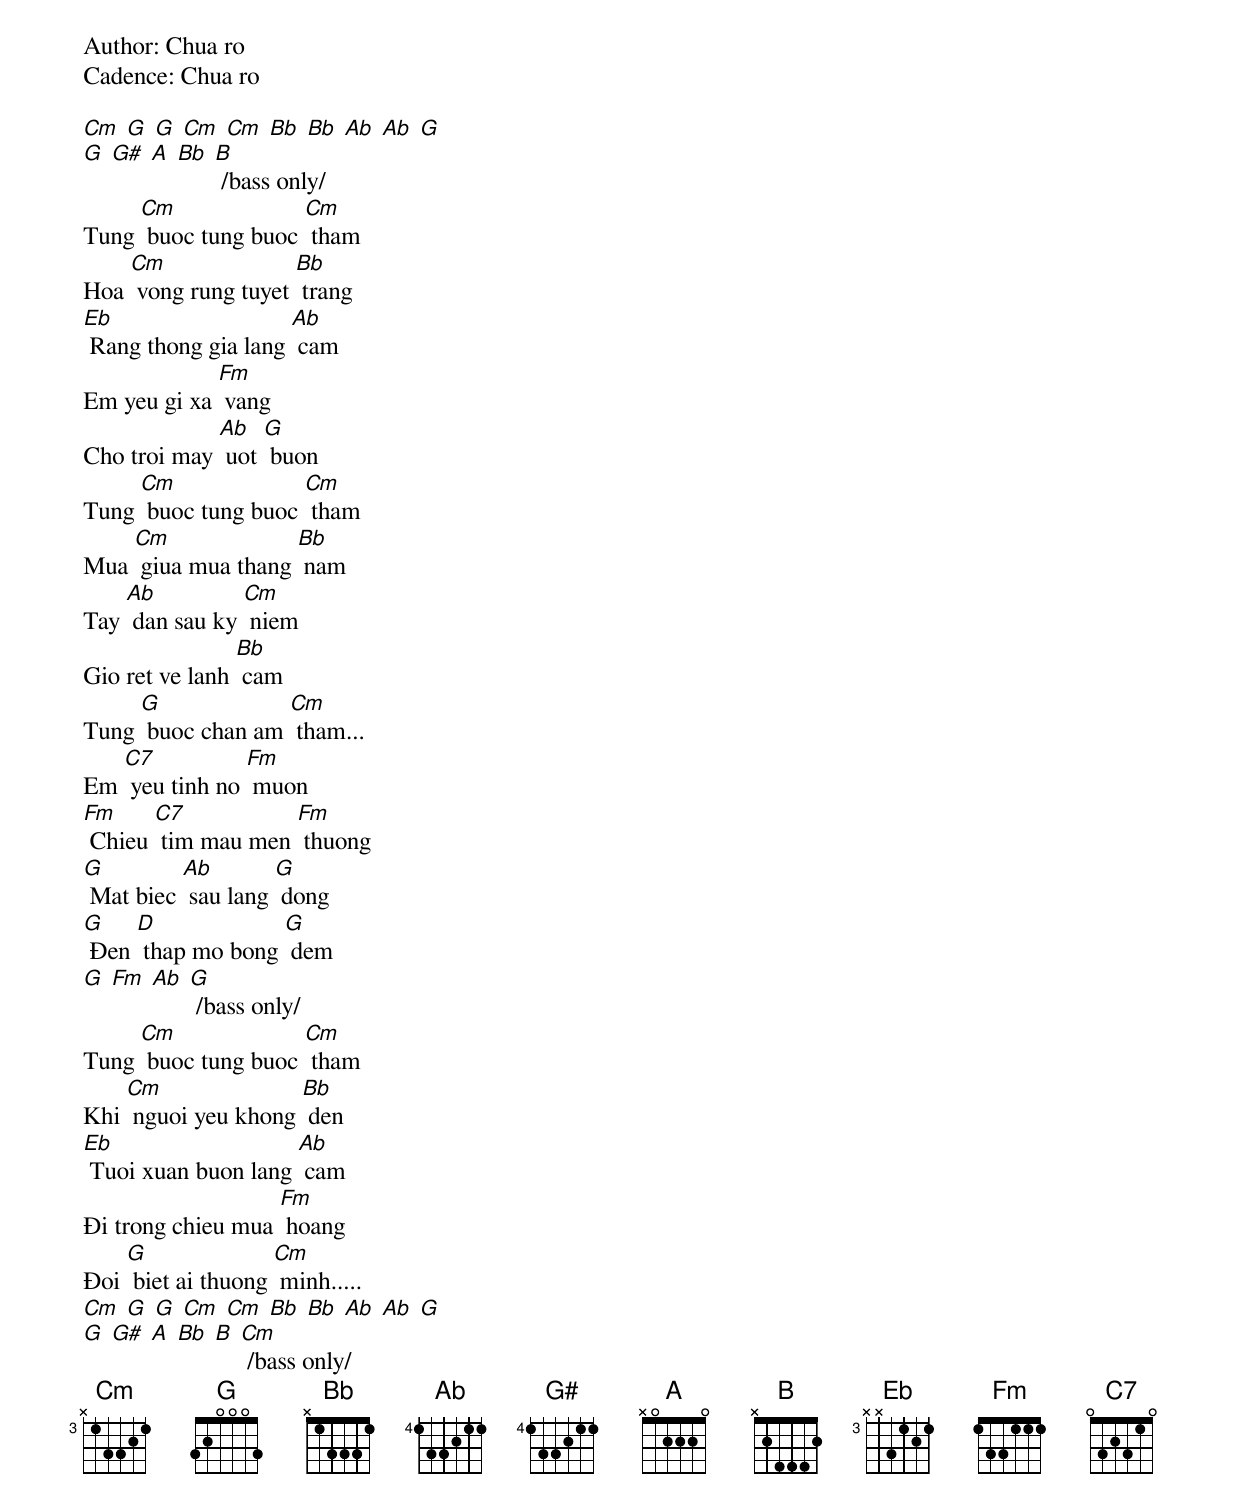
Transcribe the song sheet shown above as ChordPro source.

Author: Chua ro
Cadence: Chua ro

[Cm] [G] [G] [Cm] [Cm] [Bb] [Bb] [Ab] [Ab] [G]
[G] [G#] [A] [Bb] [B] /bass only/
Tung [Cm] buoc tung buoc [Cm] tham
Hoa [Cm] vong rung tuyet [Bb] trang
[Eb] Rang thong gia lang [Ab] cam
Em yeu gi xa [Fm] vang
Cho troi may [Ab] uot [G] buon
Tung [Cm] buoc tung buoc [Cm] tham
Mua [Cm] giua mua thang [Bb] nam
Tay [Ab] dan sau ky [Cm] niem
Gio ret ve lanh [Bb] cam
Tung [G] buoc chan am [Cm] tham...
Em [C7] yeu tinh no [Fm] muon
[Fm] Chieu [C7] tim mau men [Fm] thuong
[G] Mat biec [Ab] sau lang [G] dong
[G] Ðen [D] thap mo bong [G] dem
[G] [Fm] [Ab] [G] /bass only/
Tung [Cm] buoc tung buoc [Cm] tham
Khi [Cm] nguoi yeu khong [Bb] den
[Eb] Tuoi xuan buon lang [Ab] cam
Ði trong chieu mua [Fm] hoang
Ðoi [G] biet ai thuong [Cm] minh.....
[Cm] [G] [G] [Cm] [Cm] [Bb] [Bb] [Ab] [Ab] [G]
[G] [G#] [A] [Bb] [B] [Cm] /bass only/
